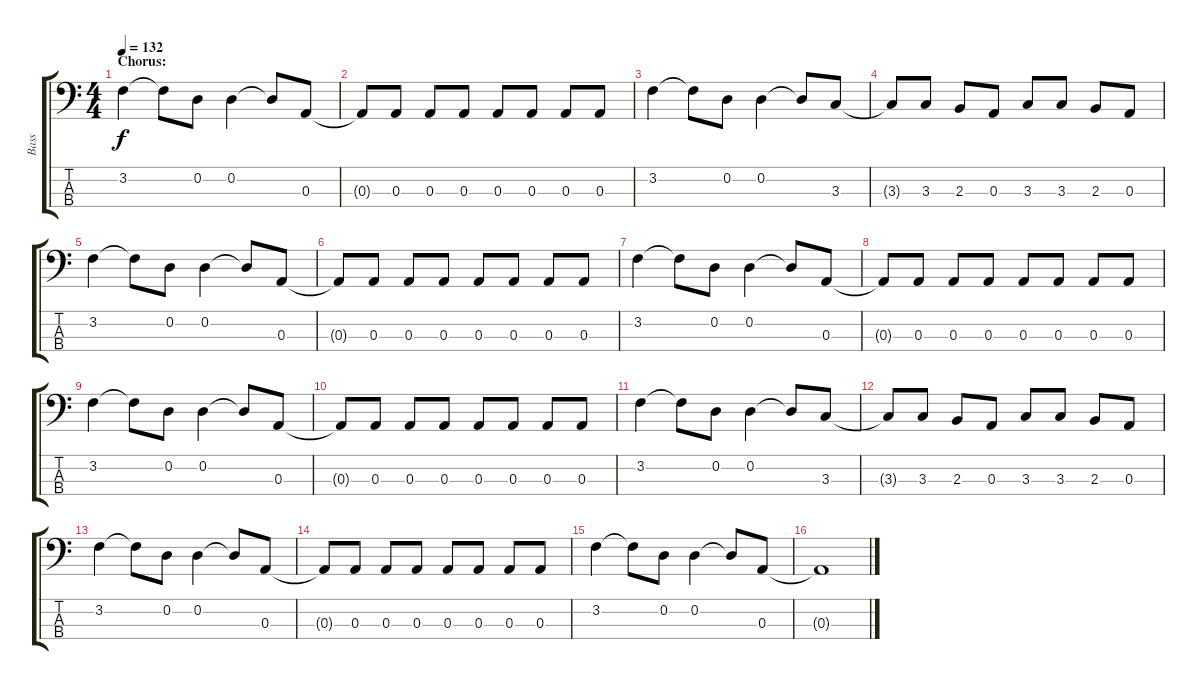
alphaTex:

\track ("Bass" "Bass") {instrument electricbassfinger}
\staff {score tabs}
\tuning (G2 D2 A1 E1) {hide}
\ts (4 4)
\section ("" "Chorus:")
\tempo 132
\clef f4
\ks c
3.2.4{dy f} 3.2{t}.8 0.2.8 0.2.4 0.2{t}.8 0.3.8 |
0.3{t}.8 0.3.8 0.3.8 0.3.8 0.3.8 0.3.8 0.3.8 0.3.8 |
3.2.4 3.2{t}.8 0.2.8 0.2.4 0.2{t}.8 3.3.8 |
3.3{t}.8 3.3.8 2.3.8 0.3.8 3.3.8 3.3.8 2.3.8 0.3.8 |
3.2.4 3.2{t}.8 0.2.8 0.2.4 0.2{t}.8 0.3.8 |
0.3{t}.8 0.3.8 0.3.8 0.3.8 0.3.8 0.3.8 0.3.8 0.3.8 |
3.2.4 3.2{t}.8 0.2.8 0.2.4 0.2{t}.8 0.3.8 |
0.3{t}.8 0.3.8 0.3.8 0.3.8 0.3.8 0.3.8 0.3.8 0.3.8 |
3.2.4 3.2{t}.8 0.2.8 0.2.4 0.2{t}.8 0.3.8 |
0.3{t}.8 0.3.8 0.3.8 0.3.8 0.3.8 0.3.8 0.3.8 0.3.8 |
3.2.4 3.2{t}.8 0.2.8 0.2.4 0.2{t}.8 3.3.8 |
3.3{t}.8 3.3.8 2.3.8 0.3.8 3.3.8 3.3.8 2.3.8 0.3.8 |
3.2.4 3.2{t}.8 0.2.8 0.2.4 0.2{t}.8 0.3.8 |
0.3{t}.8 0.3.8 0.3.8 0.3.8 0.3.8 0.3.8 0.3.8 0.3.8 |
3.2.4 3.2{t}.8 0.2.8 0.2.4 0.2{t}.8 0.3.8 |
0.3{t}.1
